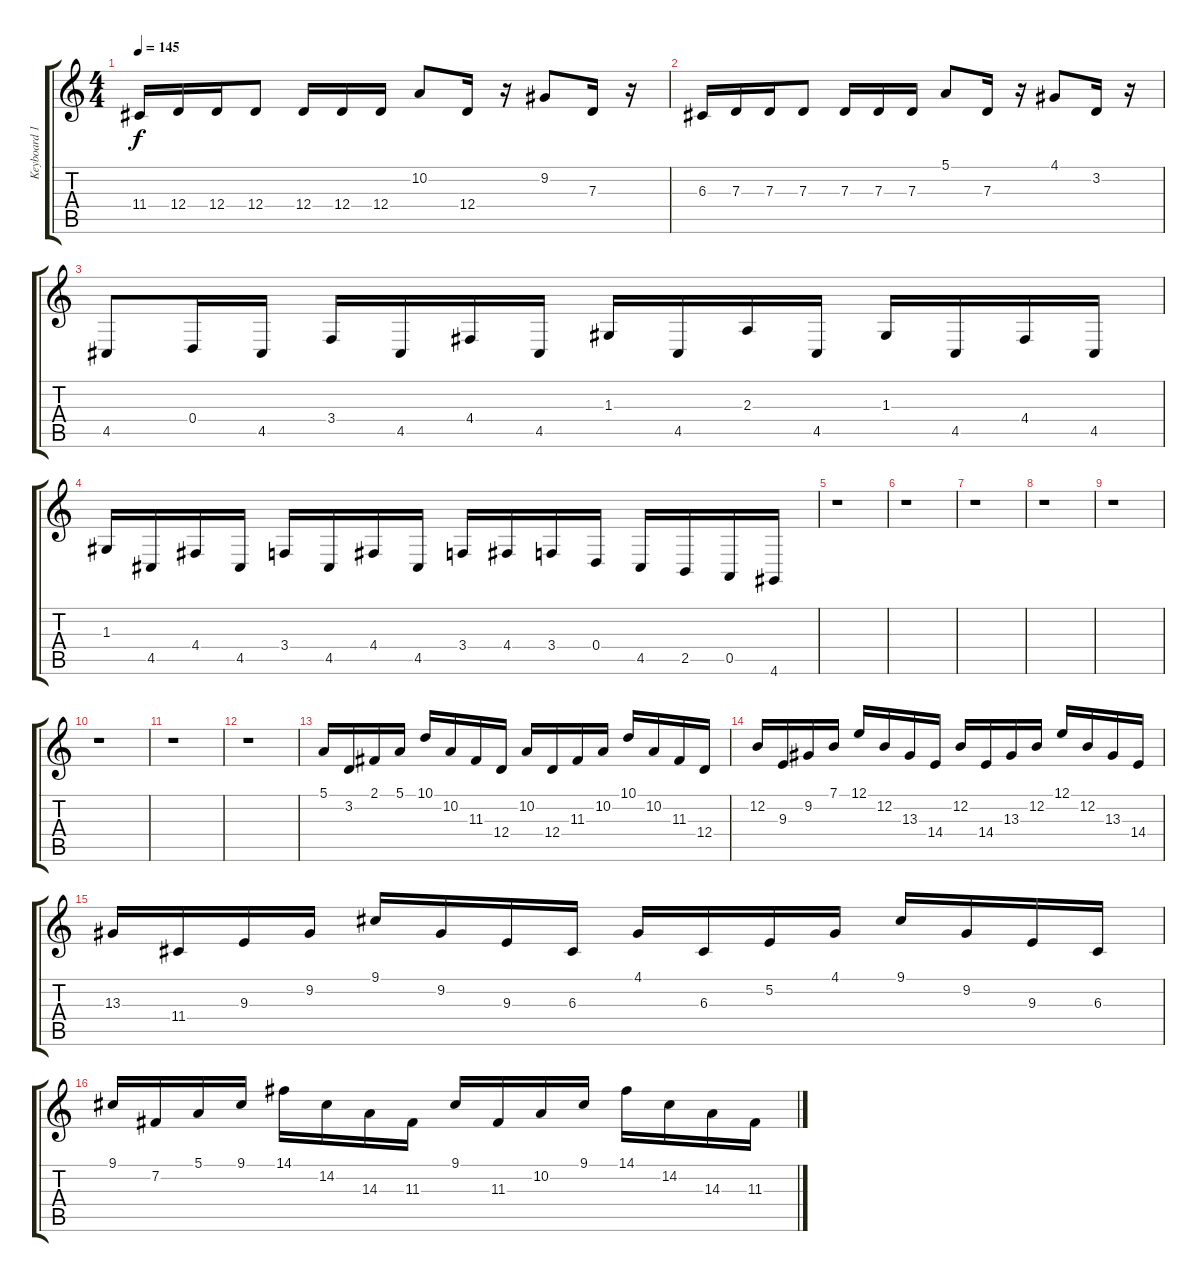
\track ("Keyboard 1." "Keyboard 1") {instrument harpsichord}
\staff {score tabs}
\tuning (E4 B3 G3 D3 A2 E2) {hide}
\ts (4 4)
\tempo 145
\clef g2
\ks c
11.4.16{dy f} 12.4.16 12.4.16 12.4.8 12.4.16 12.4.16 12.4.16 10.2.8 12.4.16 r.16 9.2.8 7.3.16 r.16 |
6.3.16 7.3.16 7.3.16 7.3.8 7.3.16 7.3.16 7.3.16 5.1.8 7.3.16 r.16 4.1.8 3.2.16 r.16 |
4.5.8 0.4.16 4.5.16 3.4.16 4.5.16 4.4.16 4.5.16 1.3.16 4.5.16 2.3.16 4.5.16 1.3.16 4.5.16 4.4.16 4.5.16 |
1.3.16 4.5.16 4.4.16 4.5.16 3.4.16 4.5.16 4.4.16 4.5.16 3.4.16 4.4.16 3.4.16 0.4.16 4.5.16 2.5.16 0.5.16 4.6.16 |
r.1 |
r.1 |
r.1 |
r.1 |
r.1 |
r.1 |
r.1 |
r.1 |
5.1.16 3.2.16 2.1.16 5.1.16 10.1.16 10.2.16 11.3.16 12.4.16 10.2.16 12.4.16 11.3.16 10.2.16 10.1.16 10.2.16 11.3.16 12.4.16 |
12.2.16 9.3.16 9.2.16 7.1.16 12.1.16 12.2.16 13.3.16 14.4.16 12.2.16 14.4.16 13.3.16 12.2.16 12.1.16 12.2.16 13.3.16 14.4.16 |
13.3.16 11.4.16 9.3.16 9.2.16 9.1.16 9.2.16 9.3.16 6.3.16 4.1.16 6.3.16 5.2.16 4.1.16 9.1.16 9.2.16 9.3.16 6.3.16 |
9.1.16 7.2.16 5.1.16 9.1.16 14.1.16 14.2.16 14.3.16 11.3.16 9.1.16 11.3.16 10.2.16 9.1.16 14.1.16 14.2.16 14.3.16 11.3.16
